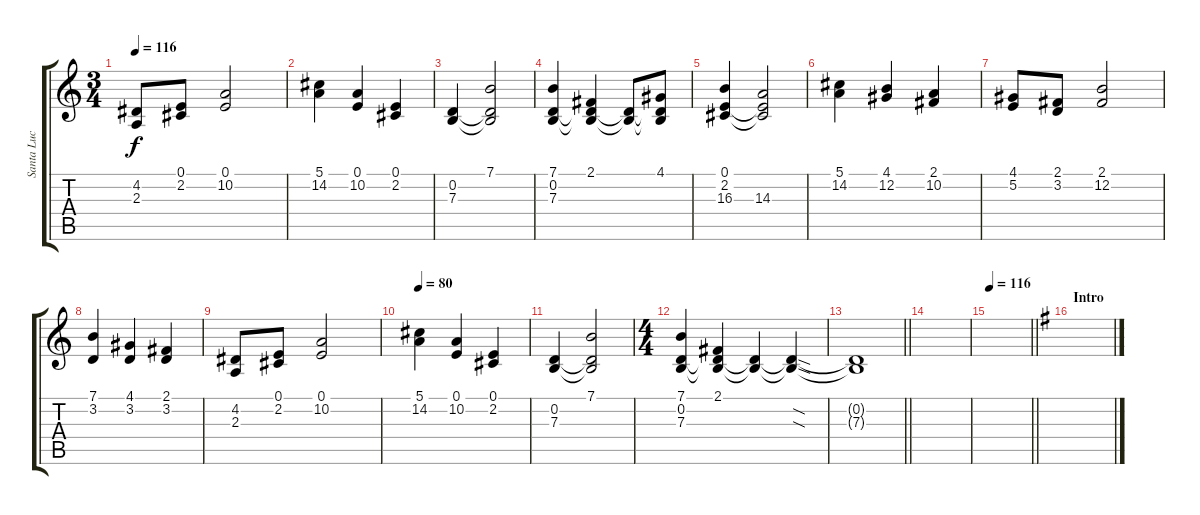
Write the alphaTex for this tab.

\track (" Santa Lucia: аккомпонимент 3" " Santa Luc") {instrument stringensemble2}
\staff {score tabs}
\tuning (E4 B3 G3 D3 A2 E2) {hide}
\ts (3 4)
\tempo 116
\clef g2
\ks c
(4.2 2.3).8{dy f} (0.1 2.2).8 (0.1 10.2).2 |
(5.1 14.2).4 (0.1 10.2).4 (0.1 2.2).4 |
(0.2 7.3).4 (7.1 0.2{t} 7.3{t}).2 |
(7.1 0.2 7.3).4 (2.1 0.2{t} 7.3{t}).4 (0.2{t} 7.3{t}).8 (4.1 0.2{t} 7.3{t}).8 |
(0.1 2.2 16.3).4 (0.1{t} 2.2{t} 14.3).2 |
(5.1 14.2).4 (4.1 12.2).4 (2.1 10.2).4 |
(4.1 5.2).8 (2.1 3.2).8 (2.1 12.2).2 |
(7.1 3.2).4 (4.1 3.2).4 (2.1 3.2).4 |
(4.2 2.3).8 (0.1 2.2).8 (0.1 10.2).2 |
\tempo 80
(5.1 14.2).4 (0.1 10.2).4 (0.1 2.2).4 |
(0.2 7.3).4 (7.1 0.2{t} 7.3{t}).2 |
\ts (4 4)
(7.1 0.2 7.3).4 (2.1 0.2{t} 7.3{t}).4 (0.2{t} 7.3{t}).4 (0.2{sod t} 7.3{sod t}).4 |
\barLineRight lightlight
(0.2{t} 7.3{t}).1 |
|
\tempo 116
\barLineRight lightlight
|
\section ("" "Intro")
\ks eminor
